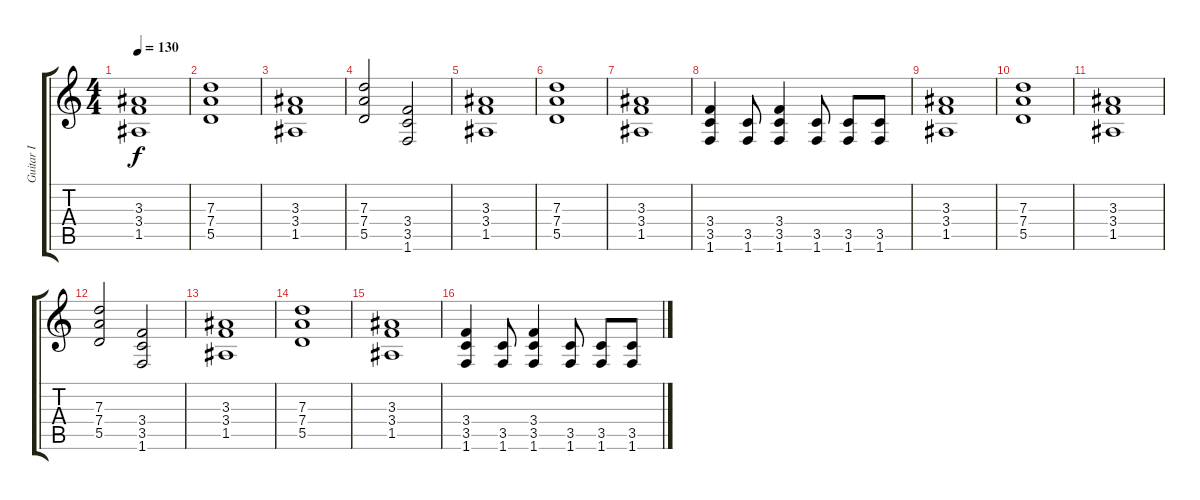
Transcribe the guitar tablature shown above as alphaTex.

\track ("Guitar I" "Guitar I") {instrument distortionguitar}
\staff {score tabs}
\tuning (E4 B3 G3 D3 A2 E2) {hide}
\ts (4 4)
\tempo 130
\clef g2
\ks c
(3.3 3.4 1.5).1{dy f} |
(7.3 7.4 5.5).1 |
(3.3 3.4 1.5).1 |
(7.3 7.4 5.5).2 (3.4 3.5 1.6).2 |
(3.3 3.4 1.5).1 |
(7.3 7.4 5.5).1 |
(3.3 3.4 1.5).1 |
(3.4 3.5 1.6).4 (3.5 1.6).8 (3.4 3.5 1.6).4 (3.5 1.6).8 (3.5 1.6).8 (3.5 1.6).8 |
(3.3 3.4 1.5).1 |
(7.3 7.4 5.5).1 |
(3.3 3.4 1.5).1 |
(7.3 7.4 5.5).2 (3.4 3.5 1.6).2 |
(3.3 3.4 1.5).1 |
(7.3 7.4 5.5).1 |
(3.3 3.4 1.5).1 |
(3.4 3.5 1.6).4 (3.5 1.6).8 (3.4 3.5 1.6).4 (3.5 1.6).8 (3.5 1.6).8 (3.5 1.6).8
